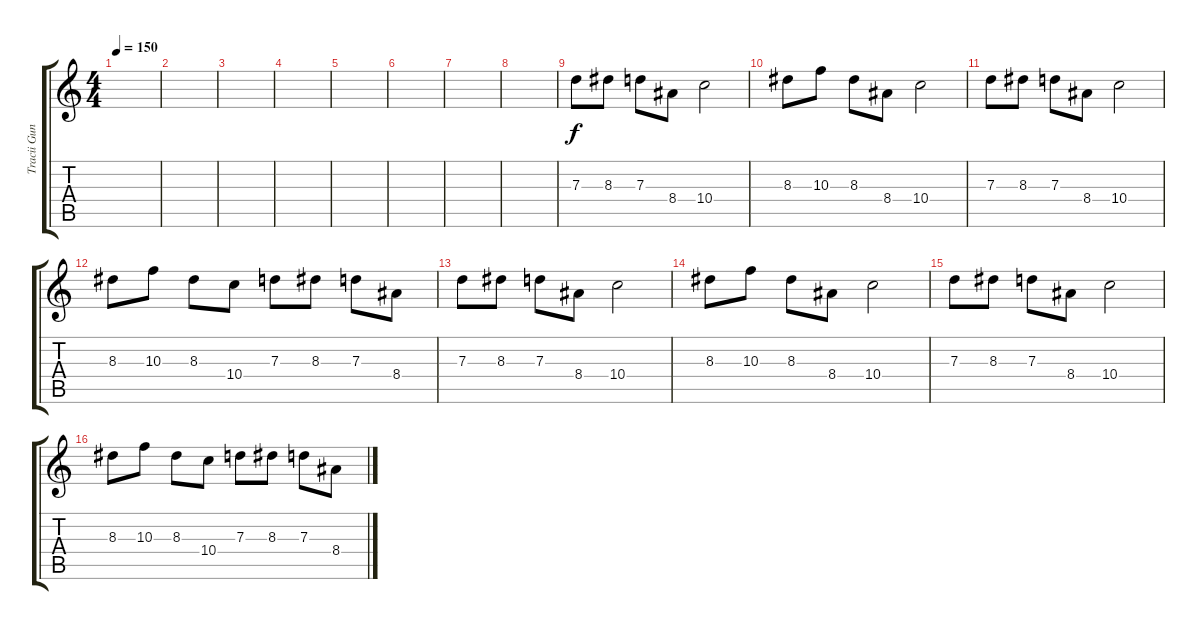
\track ("Tracii Guns-Lead Guitar" "Tracii Gun") {instrument distortionguitar}
\staff {score tabs}
\tuning (E4 B3 G3 D3 A2 E2) {hide}
\ts (4 4)
\tempo 150
\clef g2
\ks c
|
|
|
|
|
|
|
|
7.3.8 8.3.8 7.3.8 8.4.8 10.4.2 |
8.3.8 10.3.8 8.3.8 8.4.8 10.4.2 |
7.3.8 8.3.8 7.3.8 8.4.8 10.4.2 |
8.3.8 10.3.8 8.3.8 10.4.8 7.3.8 8.3.8 7.3.8 8.4.8 |
7.3.8 8.3.8 7.3.8 8.4.8 10.4.2 |
8.3.8 10.3.8 8.3.8 8.4.8 10.4.2 |
7.3.8 8.3.8 7.3.8 8.4.8 10.4.2 |
8.3.8 10.3.8 8.3.8 10.4.8 7.3.8 8.3.8 7.3.8 8.4.8
